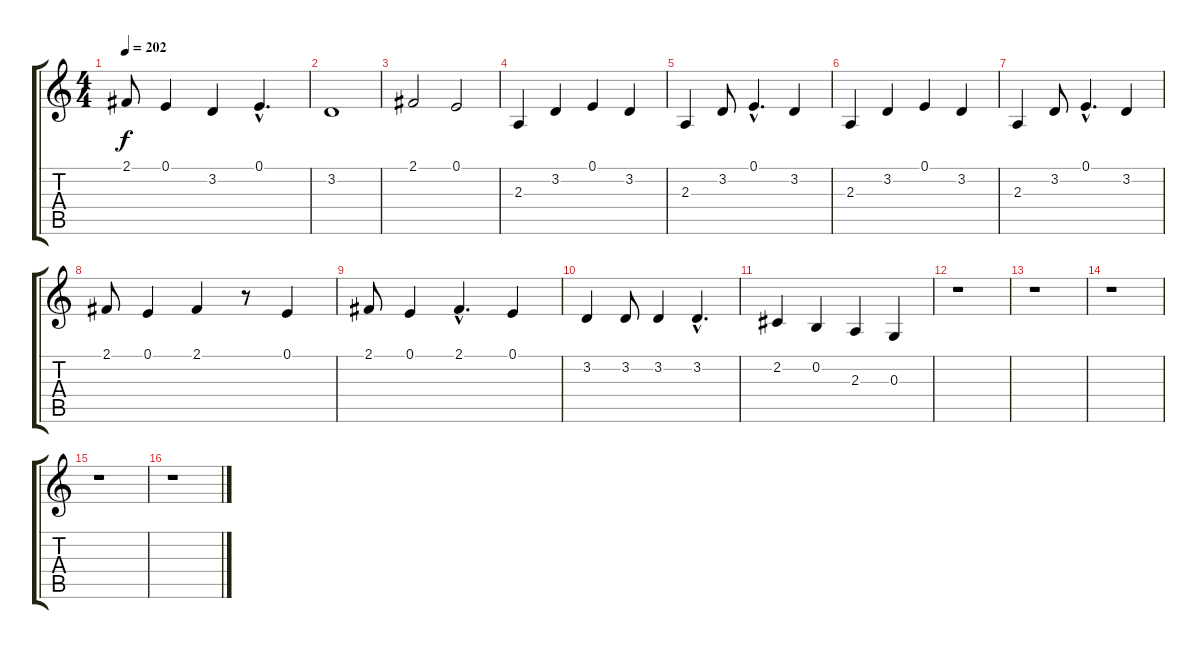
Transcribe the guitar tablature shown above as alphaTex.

\track "" {instrument honkytonkpiano}
\staff {score tabs}
\tuning (E4 B3 G3 D3 A2 E2) {hide}
\ts (4 4)
\tempo 202
\clef g2
\ks c
2.1{t}.8{dy f} 0.1.4 3.2.4 0.1{hac}.4{d} |
3.2.1 |
2.1.2 0.1.2 |
2.3.4 3.2.4 0.1.4 3.2.4 |
2.3.4 3.2.8 0.1{hac}.4{d} 3.2.4 |
2.3.4 3.2.4 0.1.4 3.2.4 |
2.3.4 3.2.8 0.1{hac}.4{d} 3.2.4 |
2.1.8 0.1.4 2.1.4 r.8 0.1.4 |
2.1.8 0.1.4 2.1{hac}.4{d} 0.1.4 |
3.2.4 3.2.8 3.2.4 3.2{hac}.4{d} |
2.2.4 0.2.4 2.3.4 0.3.4 |
r.1 |
r.1 |
r.1 |
r.1 |
r.1
